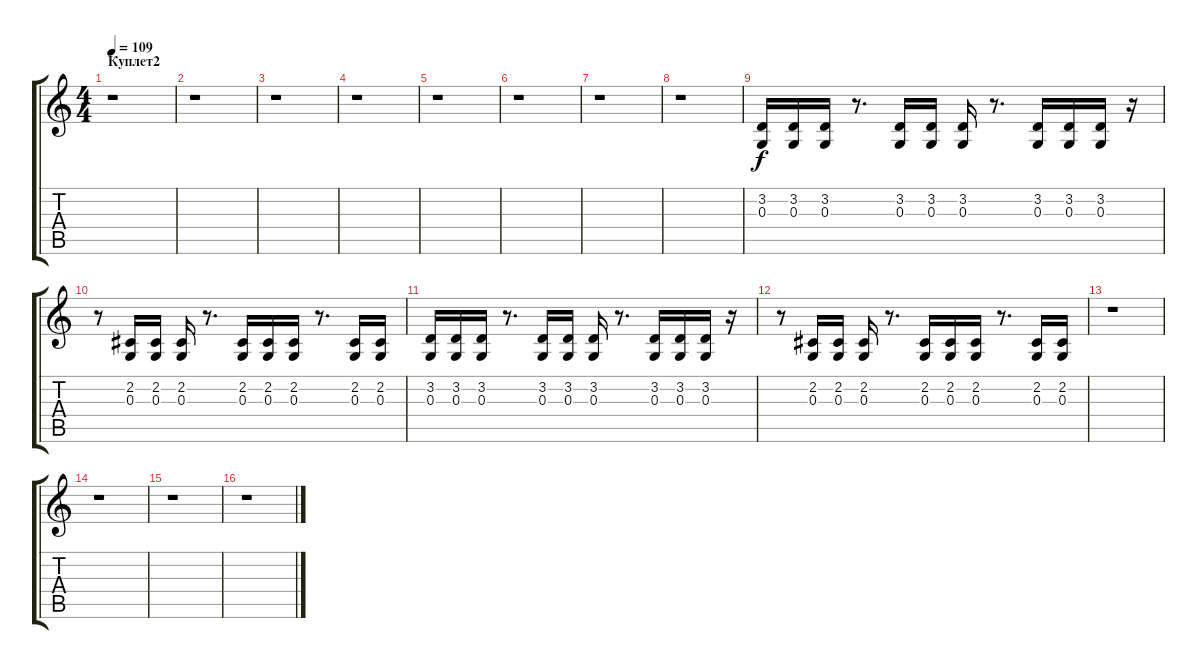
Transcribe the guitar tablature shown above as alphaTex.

\track "" {instrument stringensemble1}
\staff {score tabs}
\tuning (E4 B3 G3 D3 A2 E2) {hide}
\ts (4 4)
\section ("" "Куплет2")
\tempo 109
\clef g2
\ks c
r.1{dy f} |
r.1 |
r.1 |
r.1 |
r.1 |
r.1 |
r.1 |
r.1 |
(3.2 0.3).16 (3.2 0.3).16 (3.2 0.3).16 r.8{d} (3.2 0.3).16 (3.2 0.3).16 (3.2 0.3).16 r.8{d} (3.2 0.3).16 (3.2 0.3).16 (3.2 0.3).16 r.16 |
r.8 (2.2 0.3).16 (2.2 0.3).16 (2.2 0.3).16 r.8{d} (2.2 0.3).16 (2.2 0.3).16 (2.2 0.3).16 r.8{d} (2.2 0.3).16 (2.2 0.3).16 |
(3.2 0.3).16 (3.2 0.3).16 (3.2 0.3).16 r.8{d} (3.2 0.3).16 (3.2 0.3).16 (3.2 0.3).16 r.8{d} (3.2 0.3).16 (3.2 0.3).16 (3.2 0.3).16 r.16 |
r.8 (2.2 0.3).16 (2.2 0.3).16 (2.2 0.3).16 r.8{d} (2.2 0.3).16 (2.2 0.3).16 (2.2 0.3).16 r.8{d} (2.2 0.3).16 (2.2 0.3).16 |
r.1 |
r.1 |
r.1 |
r.1
